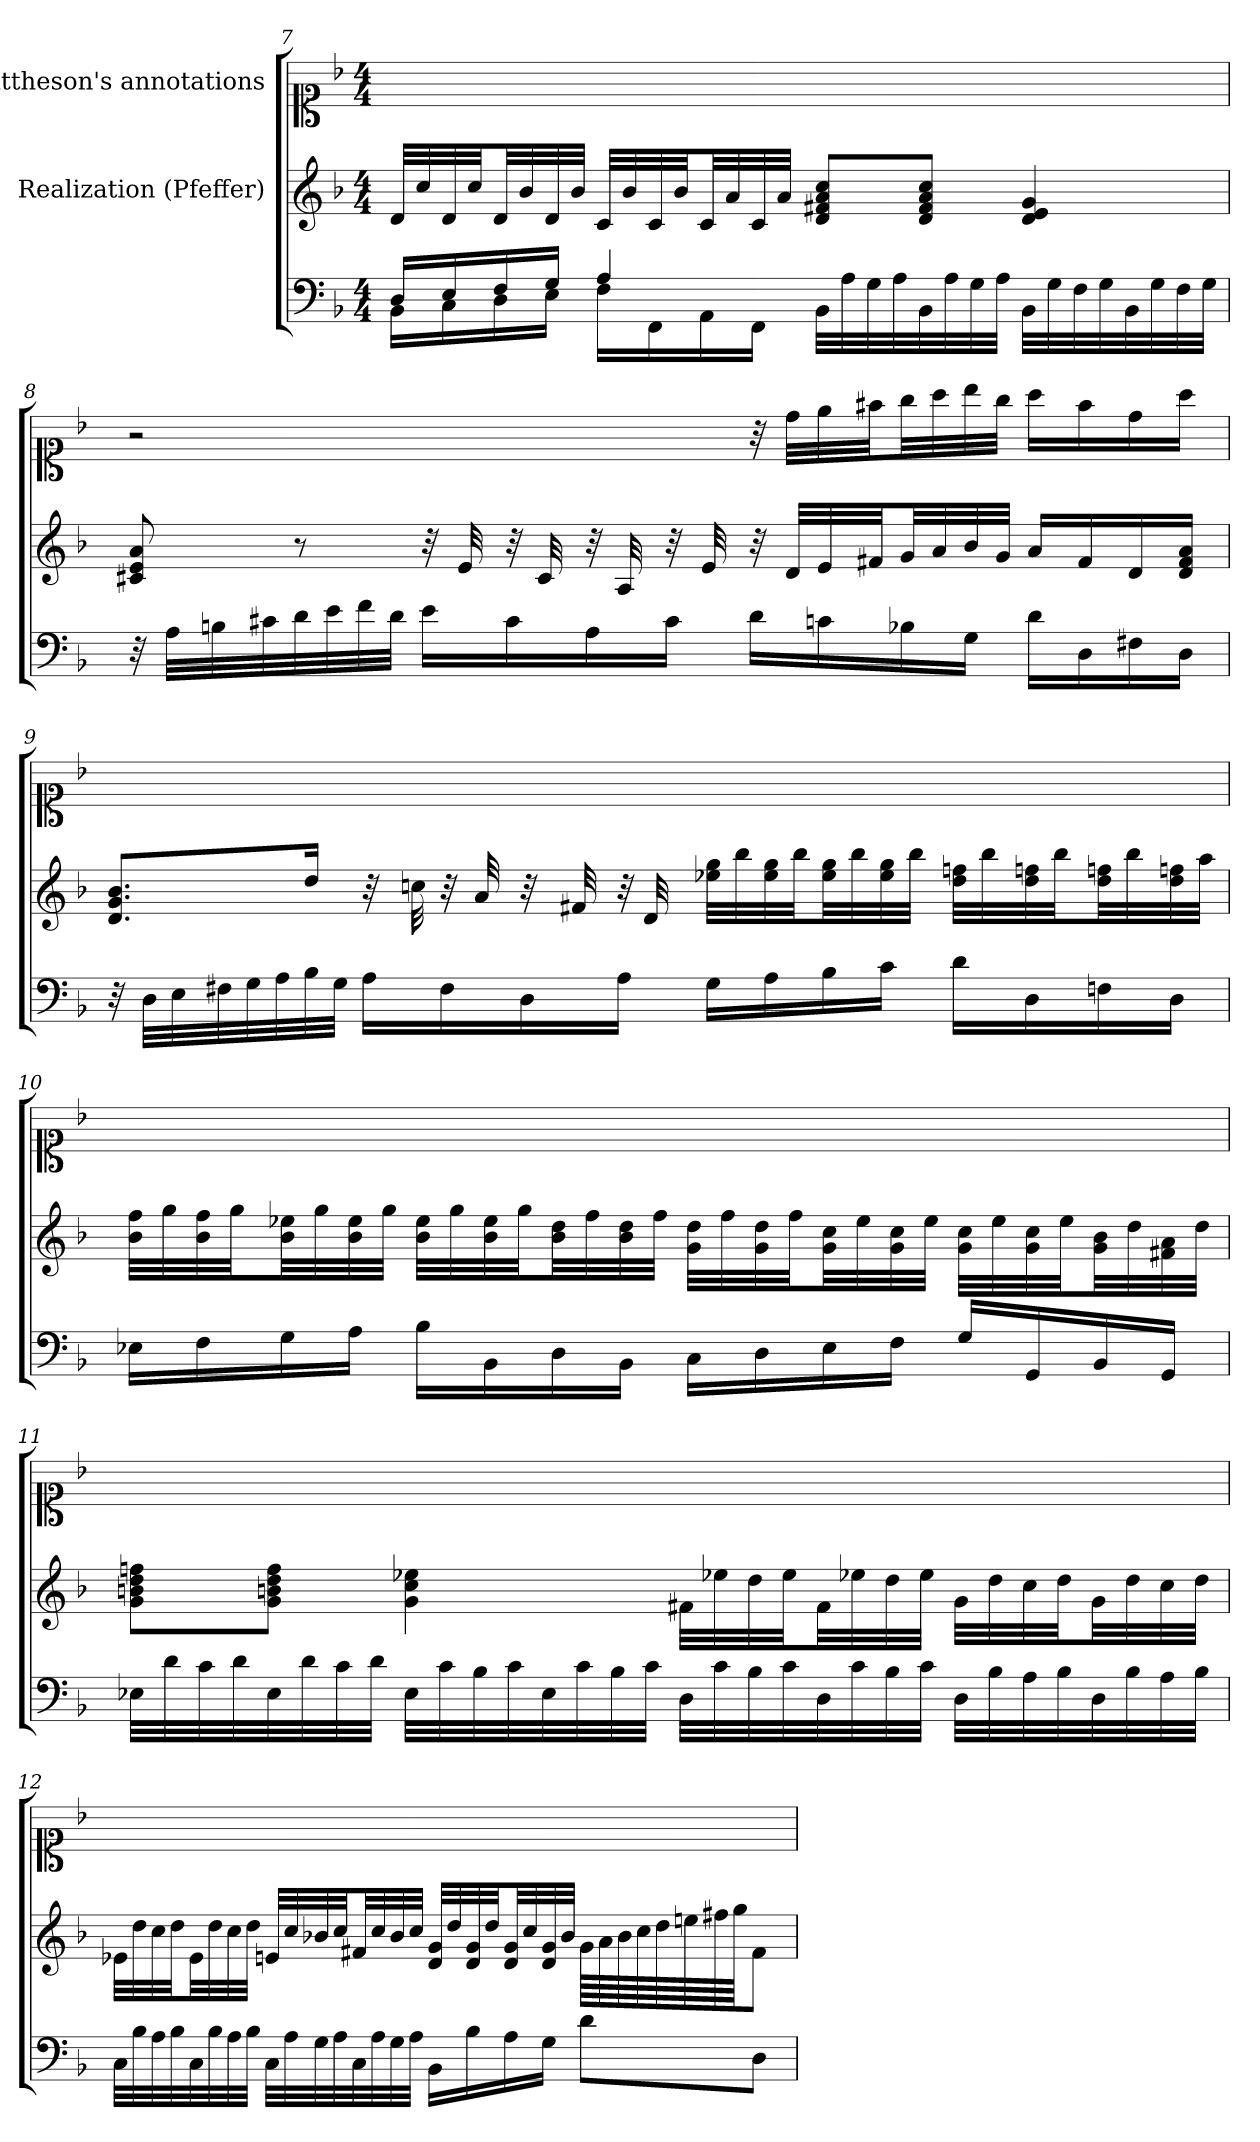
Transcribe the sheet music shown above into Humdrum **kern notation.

**kern	**kern	**kern
*part3	*part2	*part1
*staff3	*staff2	*staff1
*	*I"Realization (Pfeffer)	*I"Mattheson's annotations
*clefF4	*clefG2	*clefC1
*k[b-]	*k[b-]	*k[b-]
*F:	*F:	*F:
*M4/4	*M4/4	*M4/4
=7	=7	=7
*^	*	*
16Di/LL	16BB-\LL	32d/LLL	1ryy
.	.	32cc/	.
16Ei/	16C\	32d/	.
.	.	32cc/JJ	.
16Fi/	16D\	32d/LL	.
.	.	32b-/	.
16Gi/JJ	16E\JJ	32d/	.
.	.	32b-/JJJ	.
4A/	16F\LL	32c/LLL	.
.	.	32b-/	.
.	16FF\	32c/	.
.	.	32b-/JJ	.
.	16AA\	32c/LL	.
.	.	32a/	.
.	16FF\JJ	32c/	.
.	.	32a/JJJ	.
2ryy	32BB-\LLL	8d/ 8f#X/ 8a/ 8cc/L	.
.	32A\	.	.
.	32G\	.	.
.	32A\	.	.
.	32BB-\	8d/ 8f#/ 8a/ 8cc/J	.
.	32A\	.	.
.	32G\	.	.
.	32A\JJJ	.	.
.	32BB-\LLL	4d/ 4e/ 4g/	.
.	32G\	.	.
.	32F\	.	.
.	32G\	.	.
.	32BB-\	.	.
.	32G\	.	.
.	32F\	.	.
.	32G\JJJ	.	.
*v	*v	*	*
=8	=8	=8
32r	8c#X/ 8e/ 8a/	2r
32A\LLL	.	.
32Bn\	.	.
32c#X\	.	.
32d\	8r	.
32e\	.	.
32f\	.	.
32d\JJJ	.	.
16e\LL	32r	.
.	32e/	.
16c#\	32r	.
.	32c#/	.
16A\	32r	.
.	32A/	.
16c#\JJ	32r	.
.	32e/	.
16d\LL	32r	32r
.	32d/LLL	32dd\LLL
16cn\	32e/	32ee\
.	32f#X/JJ	32ff#X\JJ
16B-X\	32g/LL	32gg\LL
.	32a/	32aa\
16G\JJ	32b-/	32bb-\
.	32g/JJJ	32gg\JJJ
16d\LL	16a/LL	16aa\LL
16D\	16f#/	16ff#\
16F#X\	16d/	16dd\
16D\JJ	16d/ 16f#/ 16a/JJ	16aa\JJ
=9	=9	=9
32r	8.d/ 8.g/ 8.b-/L	1ryy
32D\LLL	.	.
32E\	.	.
32F#X\	.	.
32G\	.	.
32A\	.	.
32B-\	16dd/Jk	.
32G\JJJ	.	.
16A\LL	32r	.
.	32ccn\	.
16F#\	32r	.
.	32a/	.
16D\	32r	.
.	32f#X/	.
16A\JJ	32r	.
.	32d/	.
16G\LL	32ee-X\ 32gg\LLL	.
.	32bb-\	.
16A\	32ee-\ 32gg\	.
.	32bb-\JJ	.
16B-\	32ee-\ 32gg\LL	.
.	32bb-\	.
16c\JJ	32ee-\ 32gg\	.
.	32bb-\JJJ	.
16d\LL	32dd\ 32ffn\LLL	.
.	32bb-\	.
16D\	32dd\ 32ffn\	.
.	32bb-\JJ	.
16Fn\	32dd\ 32ffn\LL	.
.	32bb-\	.
16D\JJ	32dd\ 32ffn\	.
.	32aa\JJJ	.
=10	=10	=10
16E-X\LL	32b-\ 32ff\LLL	1ryy
.	32gg\	.
16F\	32b-\ 32ff\	.
.	32gg\JJ	.
16G\	32b-\ 32ee-X\LL	.
.	32gg\	.
16A\JJ	32b-\ 32ee-\	.
.	32gg\JJJ	.
16B-\LL	32b-\ 32ee-\LLL	.
.	32gg\	.
16BB-\	32b-\ 32ee-\	.
.	32gg\JJ	.
16D\	32b-\ 32dd\LL	.
.	32ff\	.
16BB-\JJ	32b-\ 32dd\	.
.	32ff\JJJ	.
16C\LL	32g\ 32dd\LLL	.
.	32ff\	.
16D\	32g\ 32dd\	.
.	32ff\JJ	.
16E-\	32g\ 32cc\LL	.
.	32ee-\	.
16F\JJ	32g\ 32cc\	.
.	32ee-\JJJ	.
16G/LL	32g\ 32cc\LLL	.
.	32ee-\	.
16GG/	32g\ 32cc\	.
.	32ee-\JJ	.
16BB-/	32g\ 32b-\LL	.
.	32dd\	.
16GG/JJ	32f#X\ 32a\	.
.	32dd\JJJ	.
=11	=11	=11
32E-X\LLL	8g\ 8bn\ 8dd\ 8ffn\L	1ryy
32d\	.	.
32c\	.	.
32d\	.	.
32E-\	8g\ 8bn\ 8dd\ 8ff\J	.
32d\	.	.
32c\	.	.
32d\JJJ	.	.
32E-\LLL	4g\ 4cc\ 4ee-X\	.
32c\	.	.
32B-\	.	.
32c\	.	.
32E-\	.	.
32c\	.	.
32B-\	.	.
32c\JJJ	.	.
32D\LLL	32f#X\LLL	.
32c\	32ee-X\	.
32B-\	32dd\	.
32c\	32ee-\JJ	.
32D\	32f#\LL	.
32c\	32ee-X\	.
32B-\	32dd\	.
32c\JJJ	32ee-\JJJ	.
32D\LLL	32g\LLL	.
32B-\	32dd\	.
32A\	32cc\	.
32B-\	32dd\JJ	.
32D\	32g\LL	.
32B-\	32dd\	.
32A\	32cc\	.
32B-\JJJ	32dd\JJJ	.
=12	=12	=12
32C\LLL	32e-X\LLL	1ryy
32B-\	32dd\	.
32A\	32cc\	.
32B-\	32dd\JJ	.
32C\	32e-\LL	.
32B-\	32dd\	.
32A\	32cc\	.
32B-\JJJ	32dd\JJJ	.
32C\LLL	32en/LLL	.
32A\	32cc/	.
32G\	32b-X/	.
32A\	32cc/JJ	.
32C\	32f#X/LL	.
32A\	32cc/	.
32G\	32b-/	.
32A\JJJ	32cc/JJJ	.
16BB-\LL	32d/ 32g/LLL	.
.	32dd/	.
16B-\	32d/ 32g/	.
.	32dd/JJ	.
16A\	32d/ 32g/LL	.
.	32cc/	.
16G\JJ	32d/ 32g/	.
.	32b-/JJJ	.
8d\L	64g\LLLL	.
.	64a\	.
.	64b-\	.
.	64cc\	.
.	64dd\	.
.	64een\	.
.	64ff#X\	.
.	64gg\JJJ	.
8D\J	8f#\J	.
=	=	=
*-	*-	*-
